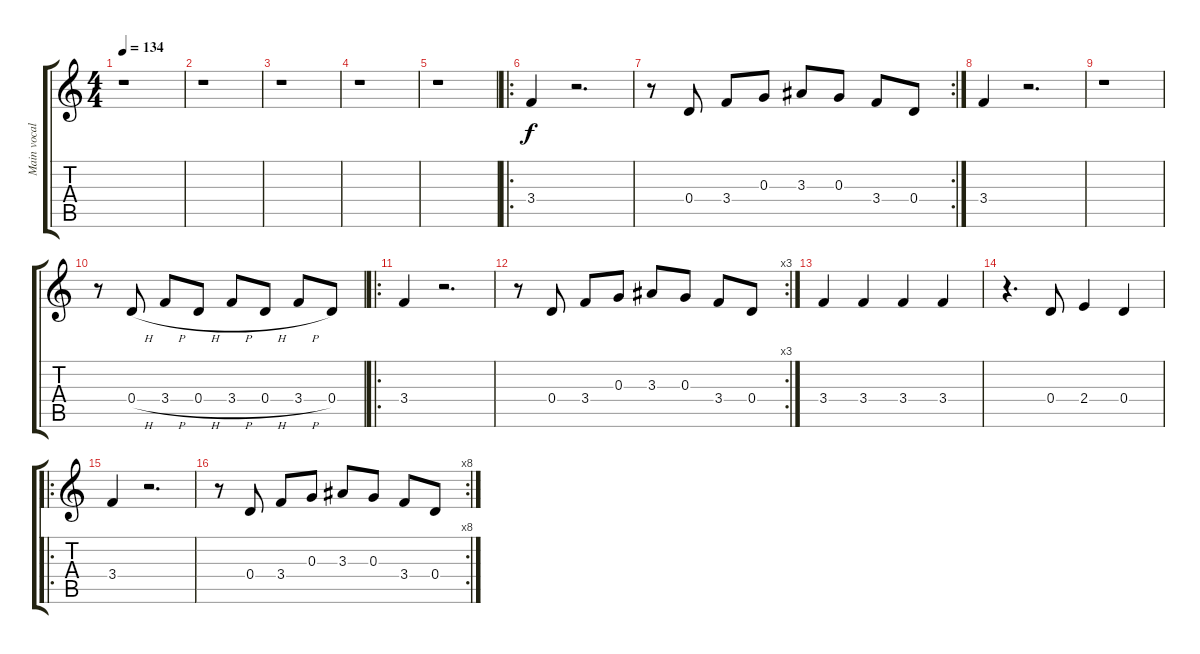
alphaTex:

\track ("Main vocal" "Main vocal") {instrument overdrivenguitar}
\staff {score tabs}
\tuning (E4 B3 G3 D3 A2 E2) {hide}
\ts (4 4)
\tempo 134
\clef g2
\ks c
r.1{dy f instrument overdrivenguitar} |
r.1 |
r.1 |
r.1 |
r.1 |
\ro
3.4.4 r.2{d} |
\rc 2
r.8 0.4.8 3.4.8 0.3.8 3.3.8 0.3.8 3.4.8 0.4.8 |
3.4.4 r.2{d} |
r.1 |
r.8 0.4{h}.8 3.4{h}.8 0.4{h}.8 3.4{h}.8 0.4{h}.8 3.4{h}.8 0.4.8 |
\ro
3.4.4 r.2{d} |
\rc 3
r.8 0.4.8 3.4.8 0.3.8 3.3.8 0.3.8 3.4.8 0.4.8 |
3.4.4{volume 2} 3.4.4 3.4.4 3.4.4 |
r.4{d volume 11} 0.4.8 2.4.4 0.4.4 |
\ro
3.4.4 r.2{d} |
\rc 8
r.8 0.4.8 3.4.8 0.3.8 3.3.8 0.3.8 3.4.8 0.4.8
